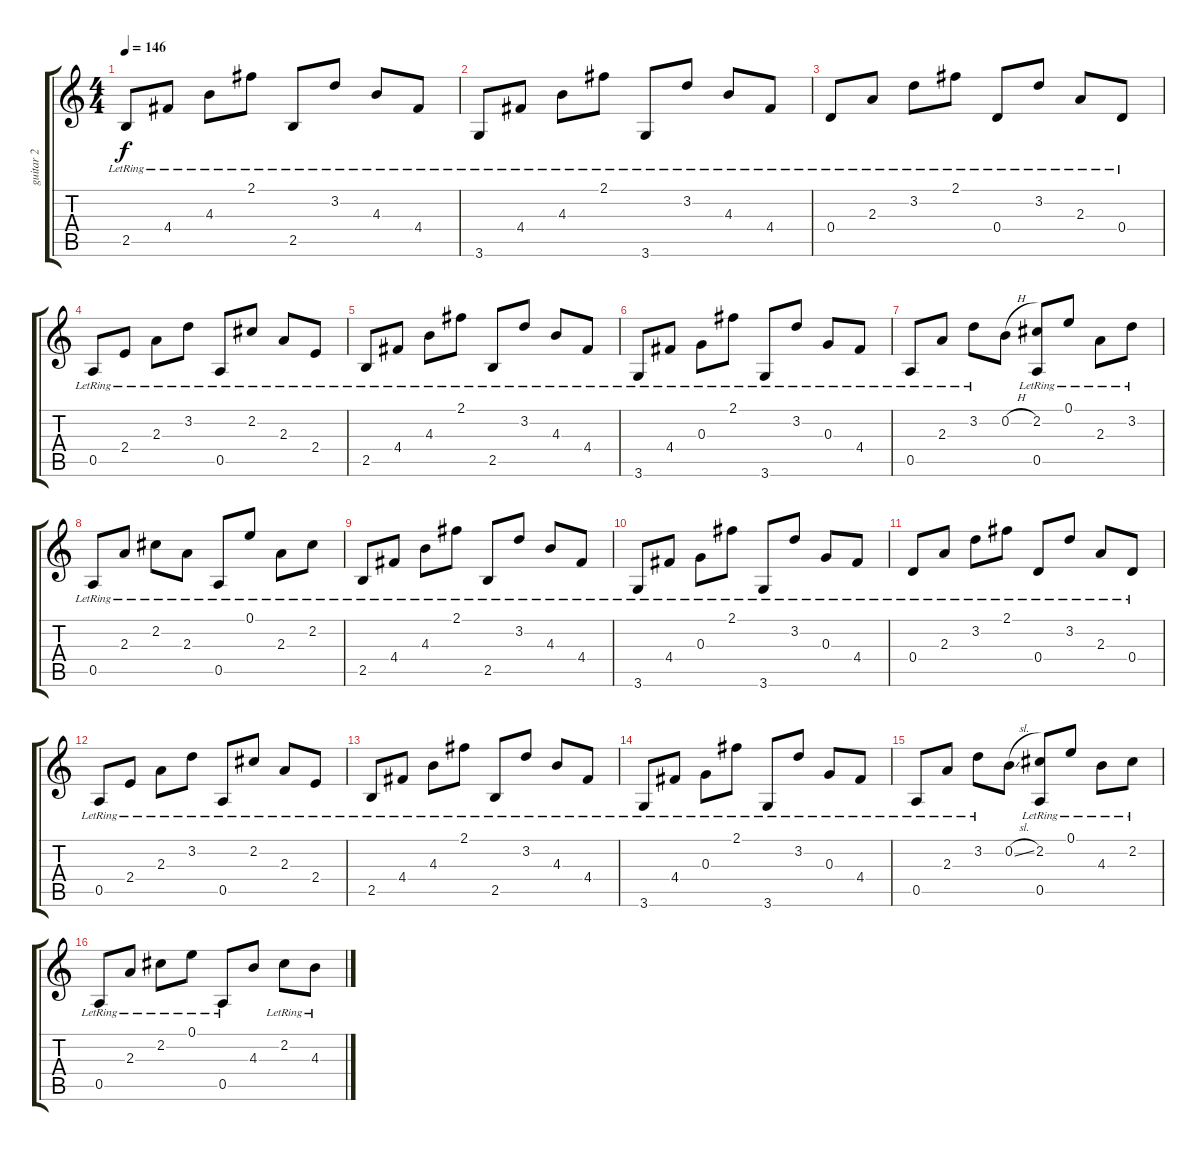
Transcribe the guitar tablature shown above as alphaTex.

\track ("guitar 2" "guitar 2") {instrument acousticguitarsteel}
\staff {score tabs}
\tuning (E4 B3 G3 D3 A2 E2) {hide}
\ts (4 4)
\tempo 146
\clef g2
\ks c
2.5{lr}.8{dy f} 4.4{lr}.8 4.3{lr}.8 2.1{lr}.8 2.5{lr}.8 3.2{lr}.8 4.3{lr}.8 4.4{lr}.8 |
3.6{lr}.8 4.4{lr}.8 4.3{lr}.8 2.1{lr}.8 3.6{lr}.8 3.2{lr}.8 4.3{lr}.8 4.4{lr}.8 |
0.4{lr}.8 2.3{lr}.8 3.2{lr}.8 2.1{lr}.8 0.4{lr}.8 3.2{lr}.8 2.3{lr}.8 0.4{lr}.8 |
0.5{lr}.8 2.4{lr}.8 2.3{lr}.8 3.2{lr}.8 0.5{lr}.8 2.2{lr}.8 2.3{lr}.8 2.4{lr}.8 |
2.5{lr}.8 4.4{lr}.8 4.3{lr}.8 2.1{lr}.8 2.5{lr}.8 3.2{lr}.8 4.3{lr}.8 4.4{lr}.8 |
3.6{lr}.8 4.4{lr}.8 0.3{lr}.8 2.1{lr}.8 3.6{lr}.8 3.2{lr}.8 0.3{lr}.8 4.4{lr}.8 |
0.5{lr}.8 2.3{lr}.8 3.2{lr}.8 0.2{h}.8 (2.2 0.5{lr}).8 0.1{lr}.8 2.3{lr}.8 3.2{lr}.8 |
0.5{lr}.8 2.3{lr}.8 2.2{lr}.8 2.3{lr}.8 0.5{lr}.8 0.1{lr}.8 2.3{lr}.8 2.2{lr}.8 |
2.5{lr}.8 4.4{lr}.8 4.3{lr}.8 2.1{lr}.8 2.5{lr}.8 3.2{lr}.8 4.3{lr}.8 4.4{lr}.8 |
3.6{lr}.8 4.4{lr}.8 0.3{lr}.8 2.1{lr}.8 3.6{lr}.8 3.2{lr}.8 0.3{lr}.8 4.4{lr}.8 |
0.4{lr}.8 2.3{lr}.8 3.2{lr}.8 2.1{lr}.8 0.4{lr}.8 3.2{lr}.8 2.3{lr}.8 0.4{lr}.8 |
0.5{lr}.8 2.4{lr}.8 2.3{lr}.8 3.2{lr}.8 0.5{lr}.8 2.2{lr}.8 2.3{lr}.8 2.4{lr}.8 |
2.5{lr}.8 4.4{lr}.8 4.3{lr}.8 2.1{lr}.8 2.5{lr}.8 3.2{lr}.8 4.3{lr}.8 4.4{lr}.8 |
3.6{lr}.8 4.4{lr}.8 0.3{lr}.8 2.1{lr}.8 3.6{lr}.8 3.2{lr}.8 0.3{lr}.8 4.4{lr}.8 |
0.5{lr}.8 2.3{lr}.8 3.2{lr}.8 0.2{sl}.8 (2.2 0.5{lr}).8 0.1{lr}.8 4.3{lr}.8 2.2{lr}.8 |
0.5{lr}.8 2.3{lr}.8 2.2{lr}.8 0.1{lr}.8 0.5{lr}.8 4.3.8 2.2{lr}.8 4.3{lr}.8
